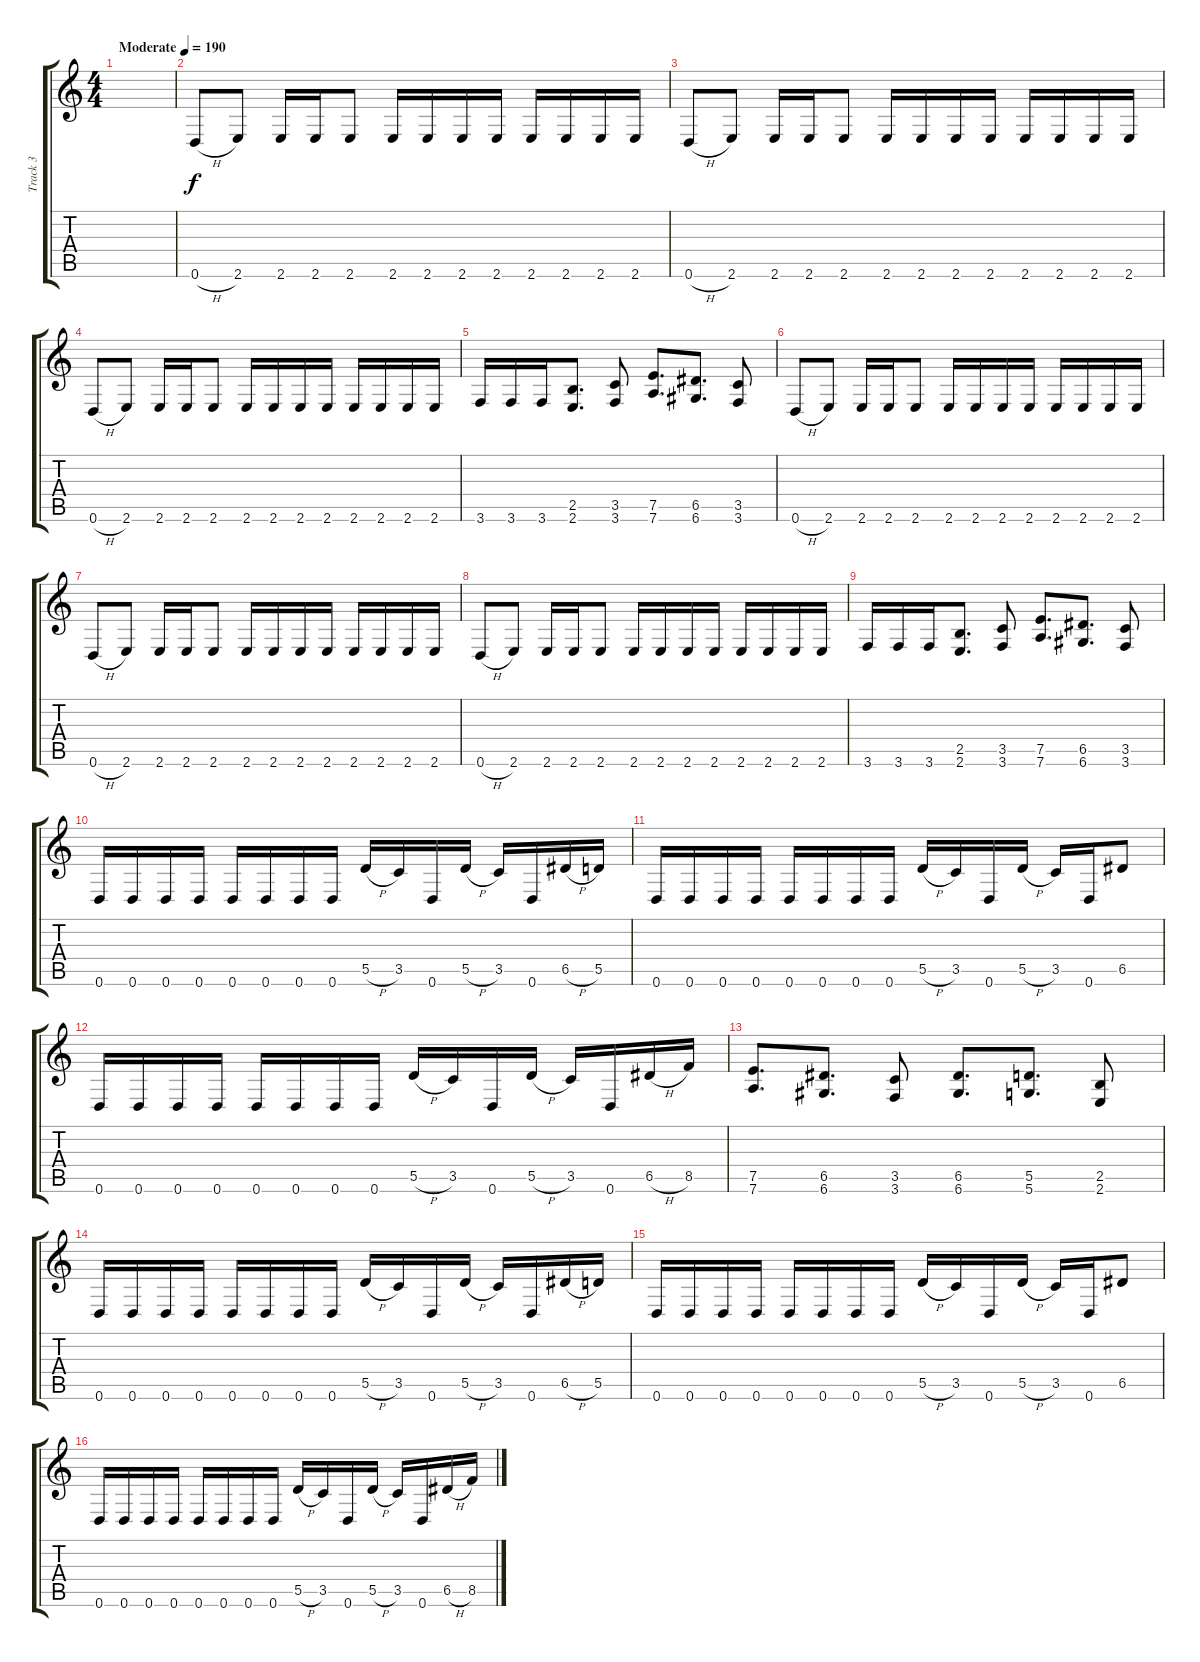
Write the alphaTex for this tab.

\track ("Track 3" "Track 3") {instrument electricbasspick}
\staff {score tabs}
\tuning (E4 B3 G3 D3 A2 D2) {hide}
\ts (4 4)
\tempo (190 "Moderate")
\clef g2
\ks c
|
0.6{h}.8 2.6.8 2.6.16 2.6.16 2.6.8 2.6.16 2.6.16 2.6.16 2.6.16 2.6.16 2.6.16 2.6.16 2.6.16 |
0.6{h}.8 2.6.8 2.6.16 2.6.16 2.6.8 2.6.16 2.6.16 2.6.16 2.6.16 2.6.16 2.6.16 2.6.16 2.6.16 |
0.6{h}.8 2.6.8 2.6.16 2.6.16 2.6.8 2.6.16 2.6.16 2.6.16 2.6.16 2.6.16 2.6.16 2.6.16 2.6.16 |
3.6.16 3.6.16 3.6.16 (2.5 2.6).8{d} (3.5 3.6).8 (7.5 7.6).8{d} (6.5 6.6).8{d} (3.5 3.6).8 |
0.6{h}.8 2.6.8 2.6.16 2.6.16 2.6.8 2.6.16 2.6.16 2.6.16 2.6.16 2.6.16 2.6.16 2.6.16 2.6.16 |
0.6{h}.8 2.6.8 2.6.16 2.6.16 2.6.8 2.6.16 2.6.16 2.6.16 2.6.16 2.6.16 2.6.16 2.6.16 2.6.16 |
0.6{h}.8 2.6.8 2.6.16 2.6.16 2.6.8 2.6.16 2.6.16 2.6.16 2.6.16 2.6.16 2.6.16 2.6.16 2.6.16 |
3.6.16 3.6.16 3.6.16 (2.5 2.6).8{d} (3.5 3.6).8 (7.5 7.6).8{d} (6.5 6.6).8{d} (3.5 3.6).8 |
0.6.16 0.6.16 0.6.16 0.6.16 0.6.16 0.6.16 0.6.16 0.6.16 5.5{h}.16 3.5.16 0.6.16 5.5{h}.16 3.5.16 0.6.16 6.5{h}.16 5.5.16 |
0.6.16 0.6.16 0.6.16 0.6.16 0.6.16 0.6.16 0.6.16 0.6.16 5.5{h}.16 3.5.16 0.6.16 5.5{h}.16 3.5.16 0.6.16 6.5.8 |
0.6.16 0.6.16 0.6.16 0.6.16 0.6.16 0.6.16 0.6.16 0.6.16 5.5{h}.16 3.5.16 0.6.16 5.5{h}.16 3.5.16 0.6.16 6.5{h}.16 8.5.16 |
(7.5 7.6).8{d} (6.5 6.6).8{d} (3.5 3.6).8 (6.5 6.6).8{d} (5.5 5.6).8{d} (2.5 2.6).8 |
0.6.16 0.6.16 0.6.16 0.6.16 0.6.16 0.6.16 0.6.16 0.6.16 5.5{h}.16 3.5.16 0.6.16 5.5{h}.16 3.5.16 0.6.16 6.5{h}.16 5.5.16 |
0.6.16 0.6.16 0.6.16 0.6.16 0.6.16 0.6.16 0.6.16 0.6.16 5.5{h}.16 3.5.16 0.6.16 5.5{h}.16 3.5.16 0.6.16 6.5.8 |
0.6.16 0.6.16 0.6.16 0.6.16 0.6.16 0.6.16 0.6.16 0.6.16 5.5{h}.16 3.5.16 0.6.16 5.5{h}.16 3.5.16 0.6.16 6.5{h}.16 8.5.16
